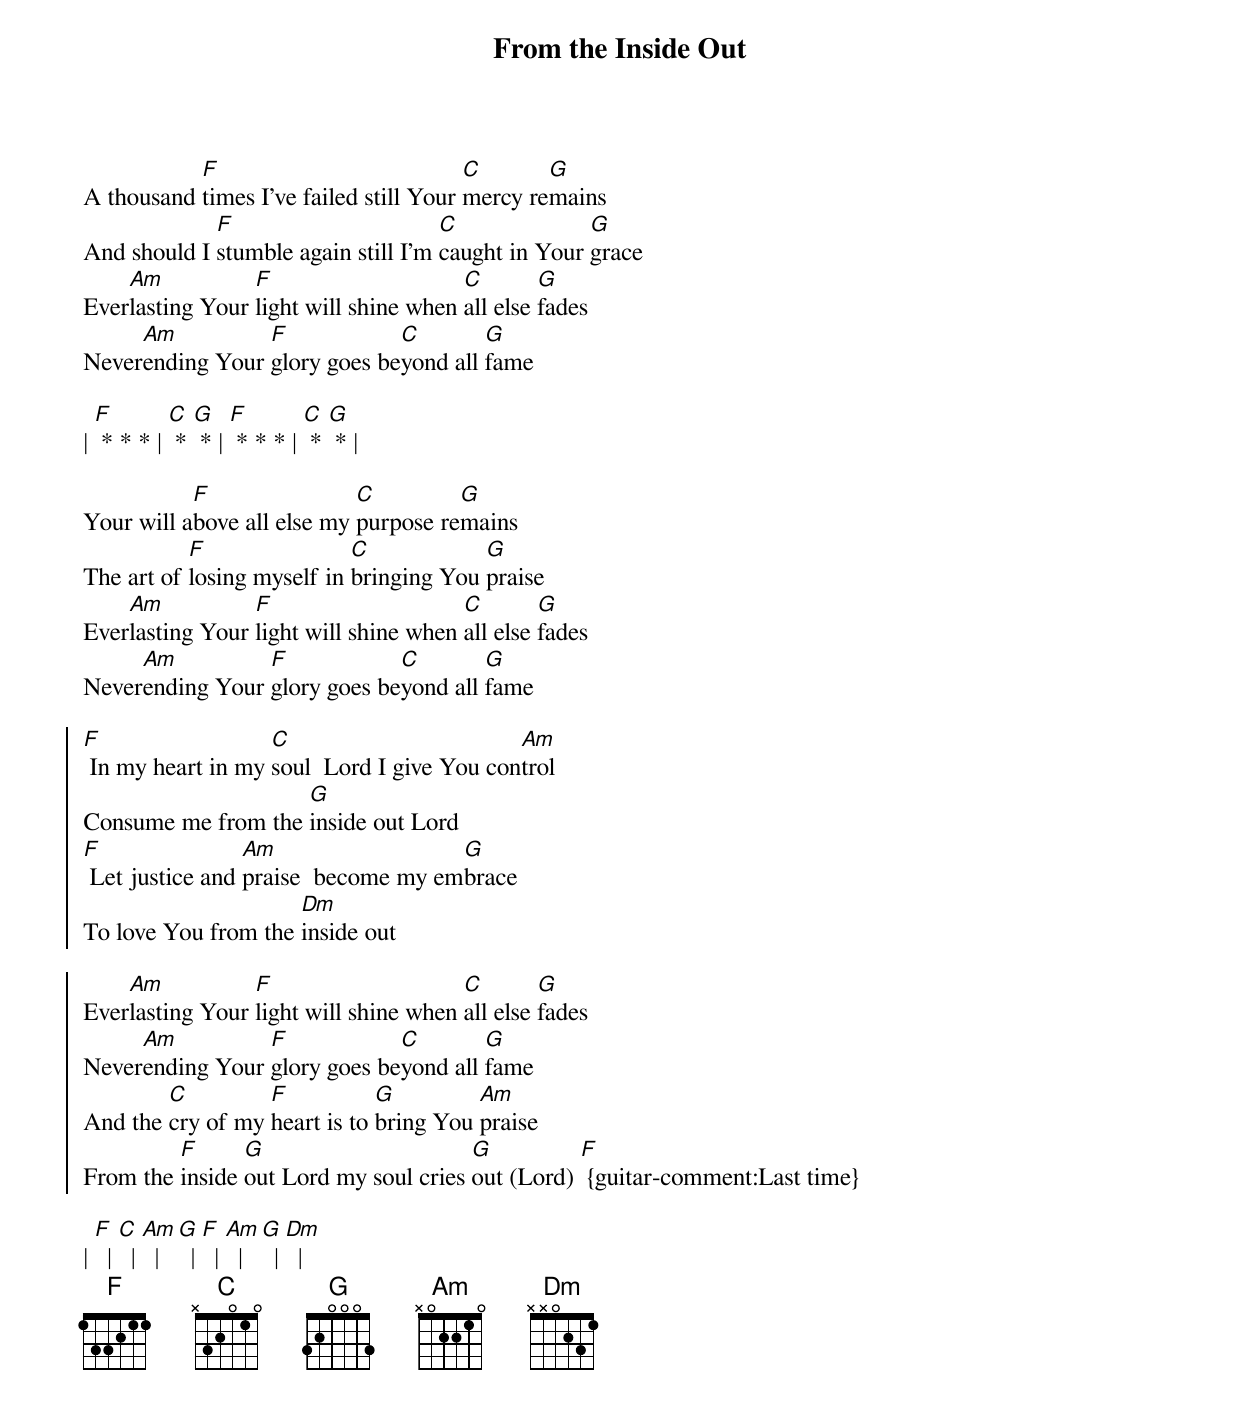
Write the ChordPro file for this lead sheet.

{title: From the Inside Out}
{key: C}
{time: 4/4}
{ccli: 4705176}
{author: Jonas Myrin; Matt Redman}
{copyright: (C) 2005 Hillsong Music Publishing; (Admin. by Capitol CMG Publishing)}

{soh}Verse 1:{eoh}
A thousand [F]times I've failed still Your [C]mercy re[G]mains
And should I [F]stumble again still I'm [C]caught in Your [G]grace
Ever[Am]lasting Your [F]light will shine when [C]all else [G]fades
Never[Am]ending Your [F]glory goes be[C]yond all [G]fame

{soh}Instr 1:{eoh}
| [F] * * * | [C] * [G] * | [F] * * * | [C] * [G] * |

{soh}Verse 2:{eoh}
Your will a[F]bove all else my [C]purpose re[G]mains
The art of [F]losing myself in [C]bringing You [G]praise
Ever[Am]lasting Your [F]light will shine when [C]all else [G]fades
Never[Am]ending Your [F]glory goes be[C]yond all [G]fame

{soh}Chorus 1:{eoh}
{start_of_chorus}
[F] In my heart in my [C]soul  Lord I give You con[Am]trol
Consume me from the [G]inside out Lord
[F] Let justice and [Am]praise  become my em[G]brace
To love You from the [Dm]inside out
{end_of_chorus}

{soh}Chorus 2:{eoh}
{start_of_chorus}
Ever[Am]lasting Your [F]light will shine when [C]all else [G]fades
Never[Am]ending Your [F]glory goes be[C]yond all [G]fame
And the [C]cry of my [F]heart is to [G]bring You [Am]praise
From the [F]inside [G]out Lord my soul cries [G]out (Lord) [F] {guitar-comment:Last time}
{end_of_chorus}

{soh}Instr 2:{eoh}
| [F]  | [C]  | [Am]  | [G]  | [F]  | [Am]  | [G]  | [Dm]  |
